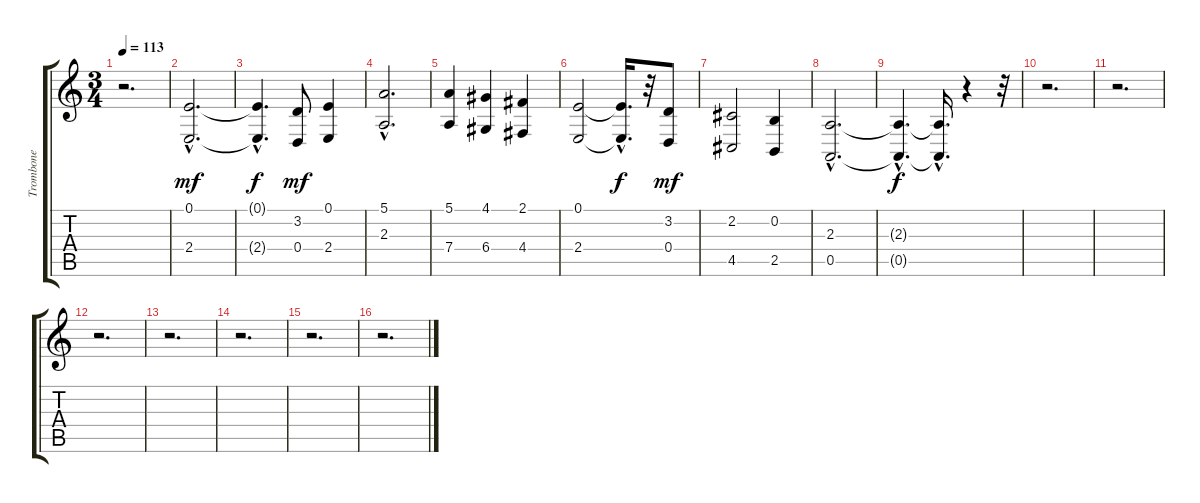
\track ("Trombone" "Trombone") {instrument frenchhorn}
\staff {score tabs}
\tuning (E4 B3 G3 D3 A2 E2) {hide}
\ts (3 4)
\tempo 113
\clef g2
\ks c
r.2{d dy mf instrument frenchhorn} |
(0.1{hac} 2.4{hac}).2{d} |
(0.1{hac t} 2.4{hac t}).4{d dy f} (3.2 0.4).8{dy mf} (0.1 2.4).4 |
(5.1{hac} 2.3{hac}).2{d} |
(5.1 7.4).4 (4.1 6.4).4 (2.1 4.4).4 |
(0.1 2.4).2 (0.1{hac t} 2.4{hac t}).16{d dy f} r.32 (3.2 0.4).8{dy mf} |
(2.2 4.5).2 (0.2 2.5).4 |
(2.3{hac} 0.5{hac}).2{d} |
(2.3{hac t} 0.5{hac t}).4{d dy f} (2.3{hac t} 0.5{hac t}).16{d} r.4 r.32 |
r.2{d} |
r.2{d} |
r.2{d} |
r.2{d} |
r.2{d} |
r.2{d} |
r.2{d}
